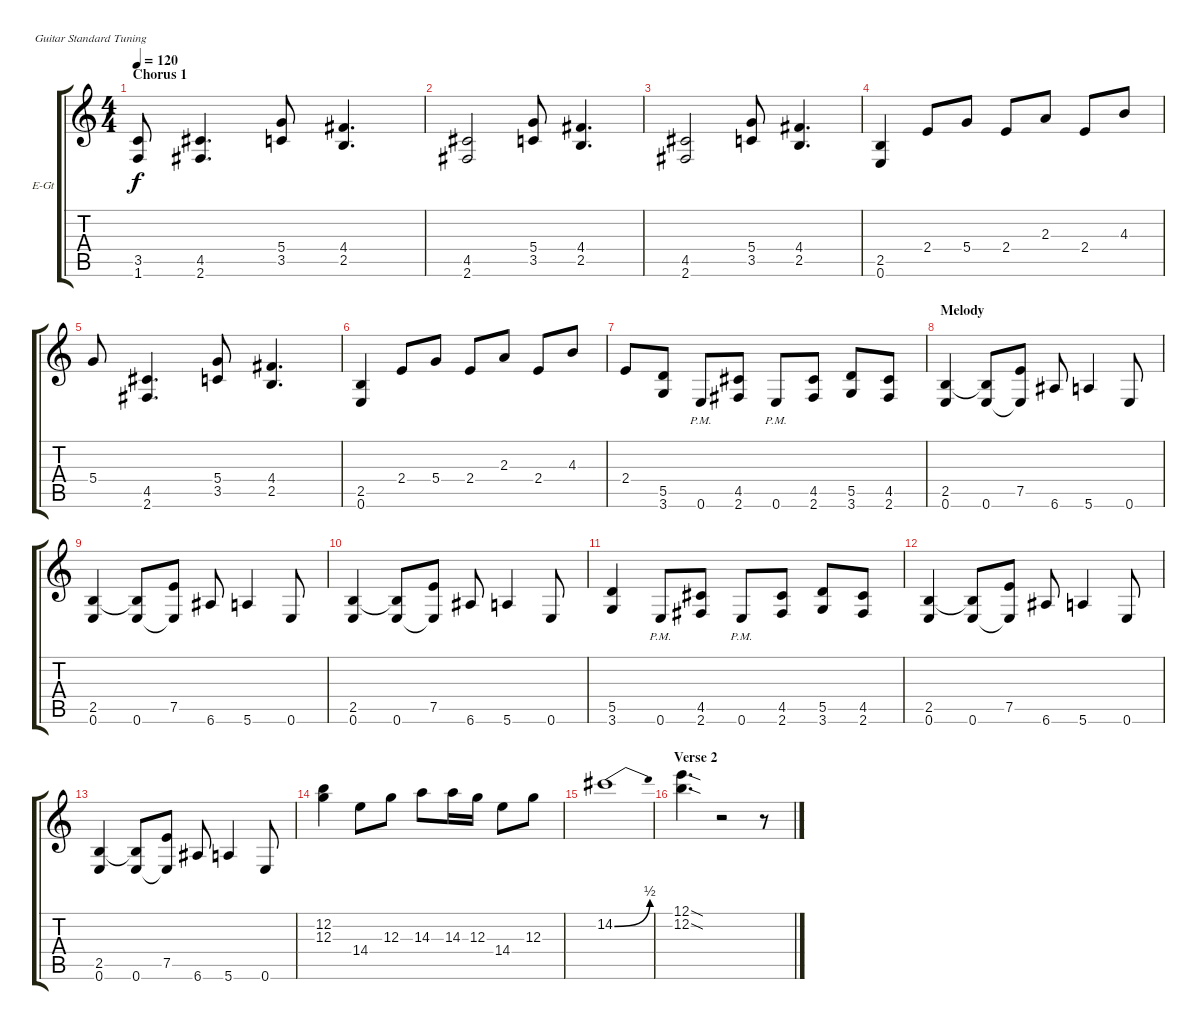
\bracketExtendMode groupsimilarinstruments
\firstSystemTrackNameOrientation horizontal
\otherSystemsTrackNameOrientation horizontal
\track ("Kirk Lead 2" "E-Gt") {instrument distortionguitar}
\staff {score tabs}
\tuning (E4 B3 G3 D3 A2 E2)
\ts (4 4)
\section ("" "Chorus 1")
\tempo 120
\clef g2
\ks c
(3.5 1.6).8{dy f} (4.5 2.6).4{d} (5.4 3.5).8 (4.4 2.5).4{d} |
(4.5 2.6).2 (5.4 3.5).8 (4.4 2.5).4{d} |
(4.5 2.6).2 (5.4 3.5).8 (4.4 2.5).4{d} |
(2.5 0.6).4 2.4.8 5.4.8 2.4.8 2.3.8 2.4.8 4.3.8 |
5.4.8 (4.5 2.6).4{d} (5.4 3.5).8 (4.4 2.5).4{d} |
(2.5 0.6).4 2.4.8 5.4.8 2.4.8 2.3.8 2.4.8 4.3.8 |
2.4.8 (5.5 3.6).8 0.6{pm}.8 (4.5 2.6).8 0.6{pm}.8 (4.5 2.6).8 (5.5 3.6).8 (4.5 2.6).8 |
\section ("" "Melody")
(2.5 0.6).4 (2.5{t} 0.6).8 (7.5 0.6{t}).8 6.6.8 5.6.4 0.6.8 |
(2.5 0.6).4 (2.5{t} 0.6).8 (7.5 0.6{t}).8 6.6.8 5.6.4 0.6.8 |
(2.5 0.6).4 (2.5{t} 0.6).8 (7.5 0.6{t}).8 6.6.8 5.6.4 0.6.8 |
(5.5 3.6).4 0.6{pm}.8 (4.5 2.6).8 0.6{pm}.8 (4.5 2.6).8 (5.5 3.6).8 (4.5 2.6).8 |
(2.5 0.6).4 (2.5{t} 0.6).8 (7.5 0.6{t}).8 6.6.8 5.6.4 0.6.8 |
(2.5 0.6).4 (2.5{t} 0.6).8 (7.5 0.6{t}).8 6.6.8 5.6.4 0.6.8 |
(12.2 12.3).4 14.4.8 12.3.8 14.3.8 14.3.16 12.3.16 14.4.8 12.3.8 |
14.2{be (bend 0 0 60 2)}.1 |
\section ("" "Verse 2")
(12.1{sod} 12.2{sod}).4{d} r.2 r.8
